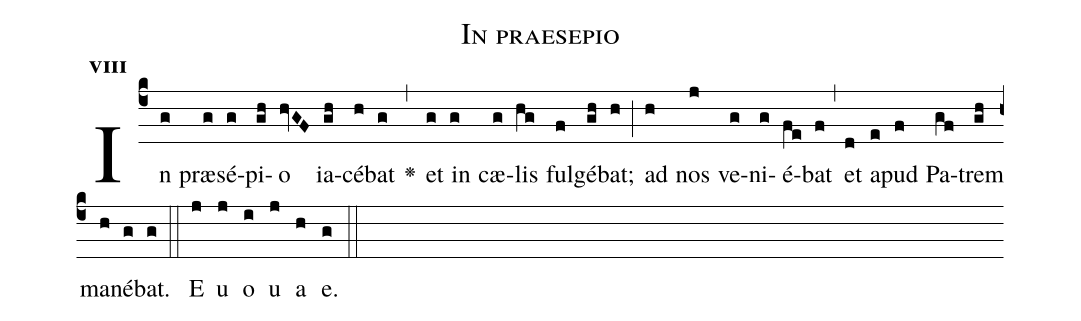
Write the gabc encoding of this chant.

name:In praesepio;
office-part:Antiphona;
mode:8;
%%
initial-style: 1;
name: In praesepio
book: Antiphonae & Responsoria/Tomus I, p. 118;
occasion: In die 2 Ianuarii;
office-part: Laudes Ant E;
user-notes: ;
commentary: ;
annotation: 8g;
centering-scheme: english;
fontsize: 12;
font: OFLSortsMillGoudy;
height: 11;
width: 4.5;
%%
(c4)In(g) præ(g)sé(g)pi(gh)o(hvGF) ia(gh)cé(h)bat(g) <v>\greheightstar</v>(,) et(g) in(g) cæ(g)lis(hg) ful(f)gé(gh)bat;(h) (;) ad(h) nos(j) ve(g)ni(g)é(fe)bat(f) (,) et(d) a(e)pud(f) Pa(gf)trem(gh) ma(h)né(g)bat.(g) (::)
E(j) u(j) o(i) u(j) a(h) e.(g) (::)
